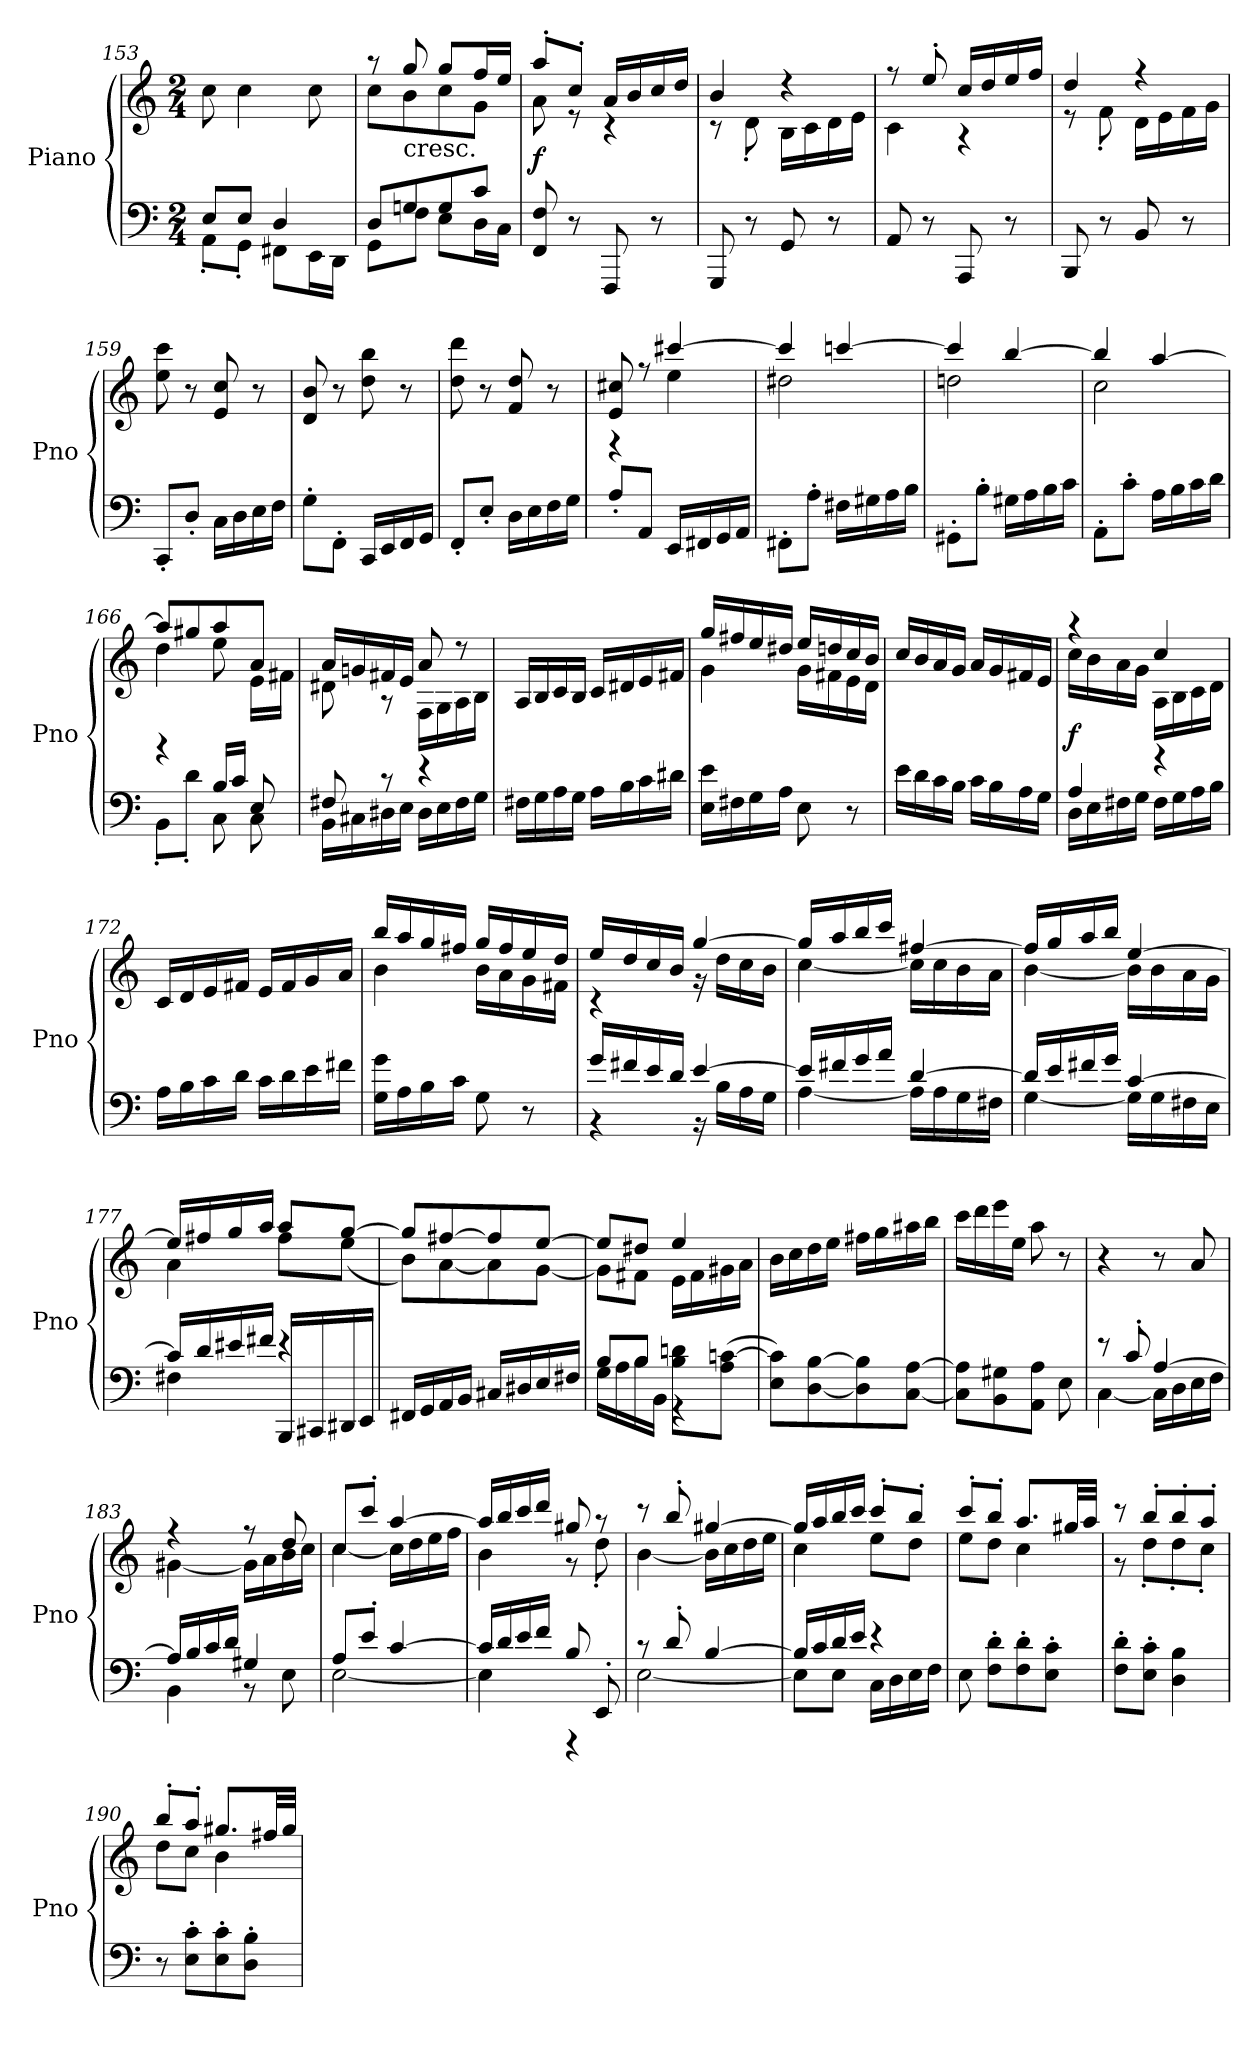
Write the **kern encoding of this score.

**kern	**kern	**dynam
*part1	*part1	*part1
*staff2	*staff1	*staff1/2
*I"Piano	*	*
*I'Pno	*	*
*clefF4	*clefG2	*
*k[]	*k[]	*
*M2/4	*M2/4	*
=153	=153	=153
*^	*	*
8E/L	8AA'\L	8cc\	.
8E/J	8GG'\J	4cc\	.
4D/	8FF#X\L	.	.
.	16EE\L	8cc\	.
.	16DD\JJ	.	.
=154	=154	=154	=154
*	*	*^	*
8D/L	8GG\L	8r	8cc\L	.
!	!	!LO:TX:c:t=cresc.	!	!
8Gn/	8F\J	8gg/	8b\	.
8G/	8E\L	8gg/L	8cc\	.
8c/J	16D\L	16ff/L	8g\J	.
.	16C\JJ	16ee/JJ	.	.
*v	*v	*	*	*
=155	=155	=155	=155
8FF/ 8F/	8aa'/L	8a\	f
8r	8cc'/J	8r	.
8FFF/	16a/LL	4r	.
.	16b/	.	.
8r	16cc/	.	.
.	16dd/JJ	.	.
=156	=156	=156	=156
8GGG/	4b/	8r	.
8r	.	8d'\	.
8GG/	4r	16B\LL	.
.	.	16c\	.
8r	.	16d\	.
.	.	16e\JJ	.
=157	=157	=157	=157
8AA/	8r	4c\	.
8r	8ee'/	.	.
8AAA/	16cc/LL	4r	.
.	16dd/	.	.
8r	16ee/	.	.
.	16ff/JJ	.	.
=158	=158	=158	=158
8BBB/	4dd/	8r	.
8r	.	8f'\	.
8BB/	4r	16d\LL	.
.	.	16e\	.
8r	.	16f\	.
.	.	16g\JJ	.
*	*v	*v	*
=159	=159	=159
8CC'/L	8ee\ 8ccc\	.
8D'/J	8r	.
16C\LL	8e/ 8cc/	.
16D\	.	.
16E\	8r	.
16F\JJ	.	.
=160	=160	=160
8G'\L	8d/ 8b/	.
8FF'\J	8r	.
16CC/LL	8dd\ 8bb\	.
16EE/	.	.
16FF/	8r	.
16GG/JJ	.	.
=161	=161	=161
8FF'/L	8dd\ 8ddd\	.
8E'/J	8r	.
16D\LL	8f/ 8dd/	.
16E\	.	.
16F\	8r	.
16G\JJ	.	.
=162	=162	=162
*	*^	*
8A'/L	8e/ 8cc#X/	4r	.
8AA/J	8r	.	.
16EE/LL	[4ccc#X/	4ee\	.
16FF#X/	.	.	.
16GG/	.	.	.
16AA/JJ	.	.	.
=163	=163	=163	=163
8FF#X'\L	4ccc#/]	2dd#X\	.
8A'\J	.	.	.
16F#X\LL	[4cccn/	.	.
16G#X\	.	.	.
16A\	.	.	.
16B\JJ	.	.	.
=164	=164	=164	=164
8GG#X'\L	4ccc/]	2ddn\	.
8B'\J	.	.	.
16G#X\LL	[4bb/	.	.
16A\	.	.	.
16B\	.	.	.
16c\JJ	.	.	.
=165	=165	=165	=165
8AA'\L	4bb/]	2cc\	.
8c'\J	.	.	.
16A\LL	[4aa/	.	.
16B\	.	.	.
16c\	.	.	.
16d\JJ	.	.	.
=166	=166	=166	=166
*^	*	*	*
4r	8BB'\L	8aa/L]	4dd\	.
.	8d'\J	8gg#X/	.	.
16B/LL	8C\	8aa/	8ee\	.
16c/JJ	.	.	.	.
8E/	8C\	8a/J	16e\LL	.
.	.	.	16f#X\JJ	.
=167	=167	=167	=167	=167
8F#X/	16BB\LL	16a/LL	8d#X\	.
.	16C#X\	16gn/	.	.
8r	16D#X\	16f#X/	8r	.
.	16E\JJ	16e/JJ	.	.
4r	16D#\LL	8a/	16F\LL	.
.	16E\	.	16G\	.
.	16F#\	8r	16A\	.
.	16G\JJ	.	16B\JJ	.
*v	*v	*	*	*
*	*v	*v	*
=168	=168	=168
16F#X\LL	16A/LL	.
16G\	16B/	.
16A\	16c/	.
16G\JJ	16B/JJ	.
16A\LL	16c/LL	.
16B\	16d#X/	.
16c\	16e/	.
16d#X\JJ	16f#X/JJ	.
=169	=169	=169
*	*^	*
16E\ 16e\LL	16gg/LL	4g\	.
16F#X\	16ff#X/	.	.
16G\	16ee/	.	.
16A\JJ	16dd#X/JJ	.	.
8E\	16ee/LL	16g\LL	.
.	16ddn/	16f#X\	.
8r	16cc/	16e\	.
.	16b/JJ	16d\JJ	.
*	*v	*v	*
=170	=170	=170
16e\LL	16cc/LL	.
16d\	16b/	.
16c\	16a/	.
16B\JJ	16g/JJ	.
16c\LL	16a/LL	.
16B\	16g/	.
16A\	16f#X/	.
16G\JJ	16e/JJ	.
=171	=171	=171
*^	*^	*
4A/	16D\LL	4r	16cc\LL	f
.	16E\	.	16b\	.
.	16F#X\	.	16a\	.
.	16G\JJ	.	16g\JJ	.
4r	16F#\LL	4cc/	16A\LL	.
.	16G\	.	16B\	.
.	16A\	.	16c\	.
.	16B\JJ	.	16d\JJ	.
*v	*v	*	*	*
*	*v	*v	*
=172	=172	=172
16A\LL	16c/LL	.
16B\	16d/	.
16c\	16e/	.
16d\JJ	16f#X/JJ	.
16c\LL	16e/LL	.
16d\	16f#/	.
16e\	16g/	.
16f#X\JJ	16a/JJ	.
=173	=173	=173
*	*^	*
16G\ 16g\LL	16bb/LL	4b\	.
16A\	16aa/	.	.
16B\	16gg/	.	.
16c\JJ	16ff#X/JJ	.	.
8G\	16gg/LL	16b\LL	.
.	16ff#/	16a\	.
8r	16ee/	16g\	.
.	16dd/JJ	16f#X\JJ	.
=174	=174	=174	=174
*^	*	*	*
16g/LL	4r	16ee/LL	4r	.
16f#X/	.	16dd/	.	.
16e/	.	16cc/	.	.
16d/JJ	.	16b/JJ	.	.
[4e/	16r	[4gg/	16r	.
.	16B\LL	.	16dd\LL	.
.	16A\	.	16cc\	.
.	16G\JJ	.	16b\JJ	.
=175	=175	=175	=175	=175
16e/LL]	[4A\	16gg/LL]	[4cc\	.
16f#X/	.	16aa/	.	.
16g/	.	16bb/	.	.
16a/JJ	.	16ccc/JJ	.	.
[4d/	16A\LL]	[4ff#X/	16cc\LL]	.
.	16A\	.	16cc\	.
.	16G\	.	16b\	.
.	16F#X\JJ	.	16a\JJ	.
=176	=176	=176	=176	=176
16d/LL]	[4G\	16ff#/LL]	[4b\	.
16e/	.	16gg/	.	.
16f#X/	.	16aa/	.	.
16g/JJ	.	16bb/JJ	.	.
[4c/	16G\LL]	[4ee/	16b\LL]	.
.	16G\	.	16b\	.
.	16F#X\	.	16a\	.
.	16E\JJ	.	16g\JJ	.
=177	=177	=177	=177	=177
16c/LL]	4F#X\	16ee/LL]	4a\	.
16d/	.	16ff#X/	.	.
16e#X/	.	16gg/	.	.
16f#X/JJ	.	16aa/JJ	.	.
4r	16BBB/LL	8aa/L	8ff#\L	.
.	16CC#X/	.	.	.
.	16DD#X/	[8gg/J	(8ee\J	.
.	16EE/JJ	.	.	.
*v	*v	*	*	*
=178	=178	=178	=178
16FF#X/LL	8gg/L]	8b\L)	.
16GG/	.	.	.
16AA/	[8ff#X/	[8a\	.
16BB/JJ	.	.	.
16C#X/LL	8ff#/]	8a\]	.
16D#X/	.	.	.
16E/	[8ee/J	[8g\J	.
16F#X/JJ	.	.	.
=179	=179	=179	=179
*^	*	*	*
8B/L	16G\LL	8ee/L]	8g\L]	.
.	16A\	.	.	.
8B/J	16B\	8dd#X/J	8f#X\J	.
.	16BB\JJ	.	.	.
8B\ 8dn\L	4r	4ee/	16e\LL	.
.	.	.	16f#\	.
(8A\ [8cn\J	.	.	16g#X\	.
.	.	.	16a\JJ	.
*v	*v	*	*	*
*	*v	*v	*
=180	=180	=180
8E\ 8c]\L)	16b\LL	.
.	16cc\	.
[8D\ [8B\	16dd\	.
.	16ee\JJ	.
8D]\ 8B]\	16ff#X\LL	.
.	16gg\	.
[8C\ [8A\J	16aa#X\	.
.	16bb\JJ	.
=181	=181	=181
8C]\ 8A]\L	16ccc\LL	.
.	16ddd\	.
8BB\ 8G#X\	16eee\	.
.	16ee\JJ	.
8AA\ 8A\J	8aa\	.
8E\	8r	.
=182	=182	=182
*^	*	*
8r	[4C\	4r	.
8c'/	.	.	.
[4A/	16C\LL]	8r	.
.	16D\	.	.
.	16E\	8a/	.
.	16F\JJ	.	.
=183	=183	=183	=183
*	*	*^	*
16A/LL]	4BB\	4r	[4g#X\	.
16B/	.	.	.	.
16c/	.	.	.	.
16d/JJ	.	.	.	.
4G#X/	8r	8r	16g#\LL]	.
.	.	.	16a\	.
.	8E\	8dd/	16b\	.
.	.	.	16cc\JJ	.
=184	=184	=184	=184	=184
8A/L	[2E\	8cc/L	[4cc\	.
8e'/J	.	8ccc'/J	.	.
[4c/	.	[4aa/	16cc\LL]	.
.	.	.	16dd\	.
.	.	.	16ee\	.
.	.	.	16ff\JJ	.
=185	=185	=185	=185	=185
16c/LL]	4E\]	16aa/LL]	4b\	.
16d/	.	16bb/	.	.
16e/	.	16ccc/	.	.
16f/JJ	.	16ddd/JJ	.	.
8B/	4r	8gg#X/	8r	.
8EE'/	.	8r	8dd'\	.
=186	=186	=186	=186	=186
8r	[2E\	8r	[4b\	.
8d'/	.	8bb'/	.	.
[4B/	.	[4gg#X/	16b\LL]	.
.	.	.	16cc\	.
.	.	.	16dd\	.
.	.	.	16ee\JJ	.
=187	=187	=187	=187	=187
16B/LL]	8E\L]	16gg#/LL]	4cc\	.
16c/	.	16aa/	.	.
16d/	8E\J	16bb/	.	.
16e/JJ	.	16ccc/JJ	.	.
4r	16C\LL	8ccc'/L	8ee\L	.
.	16D\	.	.	.
.	16E\	8bb'/J	8dd\J	.
.	16F\JJ	.	.	.
*v	*v	*	*	*
=188	=188	=188	=188
8E\	8ccc'/L	8ee\L	.
8F'\ 8d'\L	8bb'/J	8dd\J	.
8F'\ 8d'\	8.aa/L	4cc\	.
8E'\ 8c'\J	.	.	.
.	32gg#X/LL	.	.
.	32aa/JJJ	.	.
=189	=189	=189	=189
8F'\ 8d'\L	8r	8r	.
8E'\ 8c'\J	8bb'/L	8dd'\L	.
4D\ 4B\	8bb'/	8dd'\	.
.	8aa'/J	8cc'\J	.
=190	=190	=190	=190
8r	8bb'/L	8dd\L	.
8E'\ 8c'\L	8aa'/J	8cc\J	.
8E'\ 8c'\	8.gg#X/L	4b\	.
8D'\ 8B'\J	.	.	.
.	32ff#X/LL	.	.
.	32gg#/JJJ	.	.
*	*v	*v	*
=	=	=
*-	*-	*-
